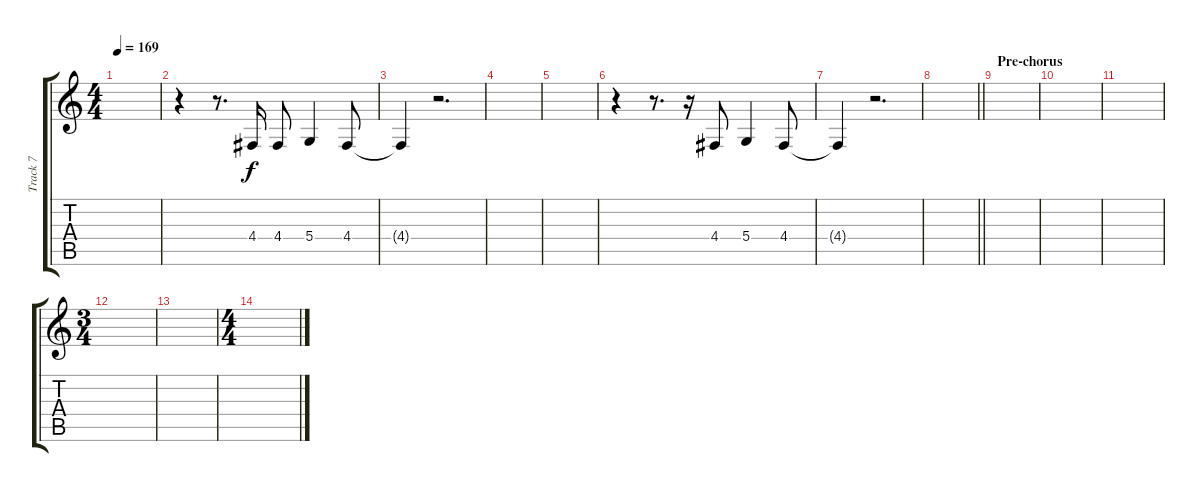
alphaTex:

\track ("Track 7" "Track 7") {instrument lead2sawtooth}
\staff {score tabs}
\tuning (E4 B3 G3 D3 A2 E2) {hide}
\ts (4 4)
\tempo 169
\clef g2
\ks c
|
r.4 r.8{d} 4.4.16 4.4.8 5.4.4 4.4.8 |
4.4{t}.4 r.2{d} |
|
|
r.4 r.8{d} r.16 4.4.8 5.4.4 4.4.8 |
4.4{t}.4 r.2{d} |
\barLineRight lightlight
|
\section ("" "Pre-chorus")
|
|
|
\ts (3 4)
|
|
\ts (4 4)
